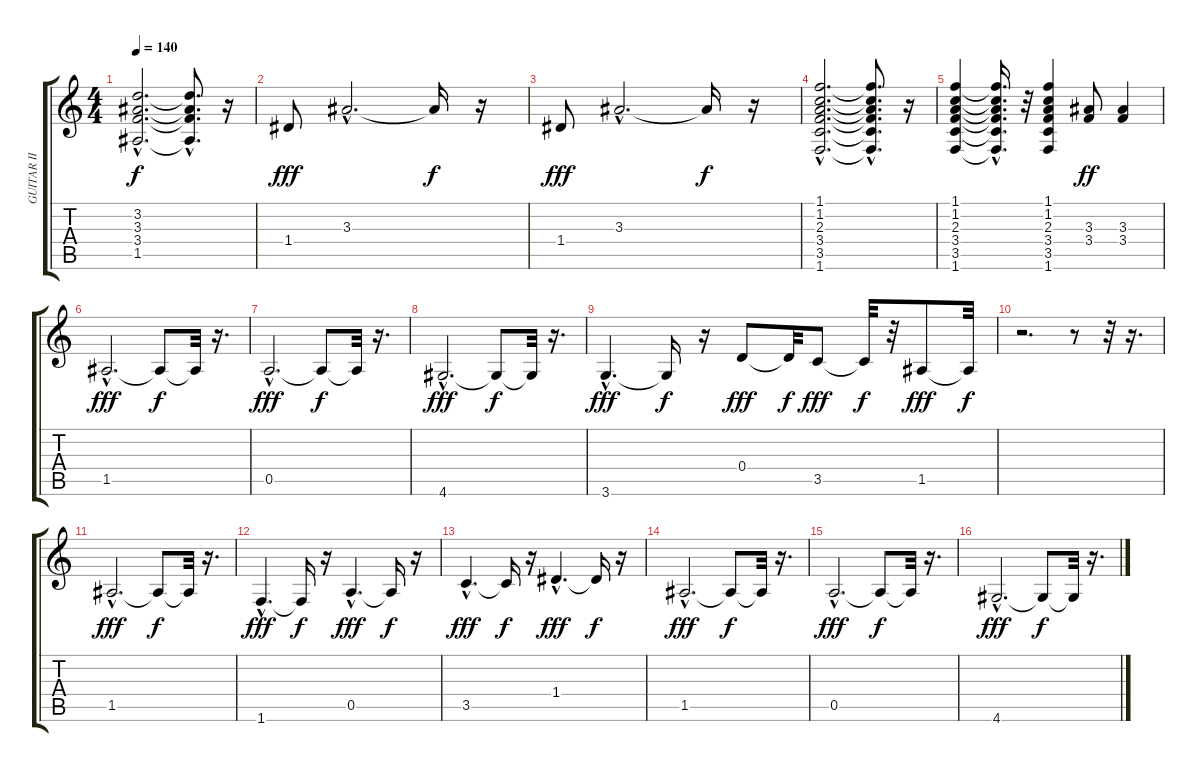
\track ("GUITAR II" "GUITAR II") {instrument acousticguitarsteel}
\staff {score tabs}
\tuning (E4 B3 G3 D3 A2 E2) {hide}
\ts (4 4)
\tempo 140
\clef g2
\ks c
(3.2{hac} 3.3{hac} 3.4{hac} 1.5{hac}).2{d dy f} (3.2{hac t} 3.3{hac t} 3.4{hac t} 1.5{hac t}).8{d} r.16 |
1.4.8{dy fff} 3.3{hac}.2{d} 3.3{t}.16{dy f} r.16 |
1.4.8{dy fff} 3.3{hac}.2{d} 3.3{t}.16{dy f} r.16 |
(1.1{hac} 1.2{hac} 2.3{hac} 3.4{hac} 3.5{hac} 1.6{hac}).2{d} (1.1{hac t} 1.2{hac t} 2.3{hac t} 3.4{hac t} 3.5{hac t} 1.6{hac t}).8{d} r.16 |
(1.1 1.2 2.3 3.4 3.5 1.6).4 (1.1{hac t} 1.2{hac t} 2.3{hac t} 3.4{hac t} 3.5{hac t} 1.6{hac t}).16{d} r.32 (1.1 1.2 2.3 3.4 3.5 1.6).4 (3.3 3.4).8{dy ff} (3.3 3.4).4 |
1.5{hac}.2{d dy fff balance 16} 1.5{t}.8{dy f} 1.5{t}.32 r.16{d} |
0.5{hac}.2{d dy fff} 0.5{t}.8{dy f} 0.5{t}.32 r.16{d} |
4.6{hac}.2{d dy fff} 4.6{t}.8{dy f} 4.6{t}.32 r.16{d} |
3.6{hac}.4{d dy fff} 3.6{t}.16{dy f} r.16 0.4.8{dy fff} 0.4{t}.32{dy f} 3.5.8{dy fff} 3.5{t}.32{dy f} r.32 1.5.8{dy fff} 1.5{t}.32{dy f} |
r.2{d} r.8 r.32 r.16{d} |
1.5{hac}.2{d dy fff} 1.5{t}.8{dy f} 1.5{t}.32 r.16{d} |
1.6{hac}.4{d dy fff} 1.6{t}.16{dy f} r.16 0.5{hac}.4{d dy fff} 0.5{t}.16{dy f} r.16 |
3.5{hac}.4{d dy fff} 3.5{t}.16{dy f} r.16 1.4{hac}.4{d dy fff} 1.4{t}.16{dy f} r.16 |
1.5{hac}.2{d dy fff} 1.5{t}.8{dy f} 1.5{t}.32 r.16{d} |
0.5{hac}.2{d dy fff} 0.5{t}.8{dy f} 0.5{t}.32 r.16{d} |
4.6{hac}.2{d dy fff} 4.6{t}.8{dy f} 4.6{t}.32 r.16{d}
